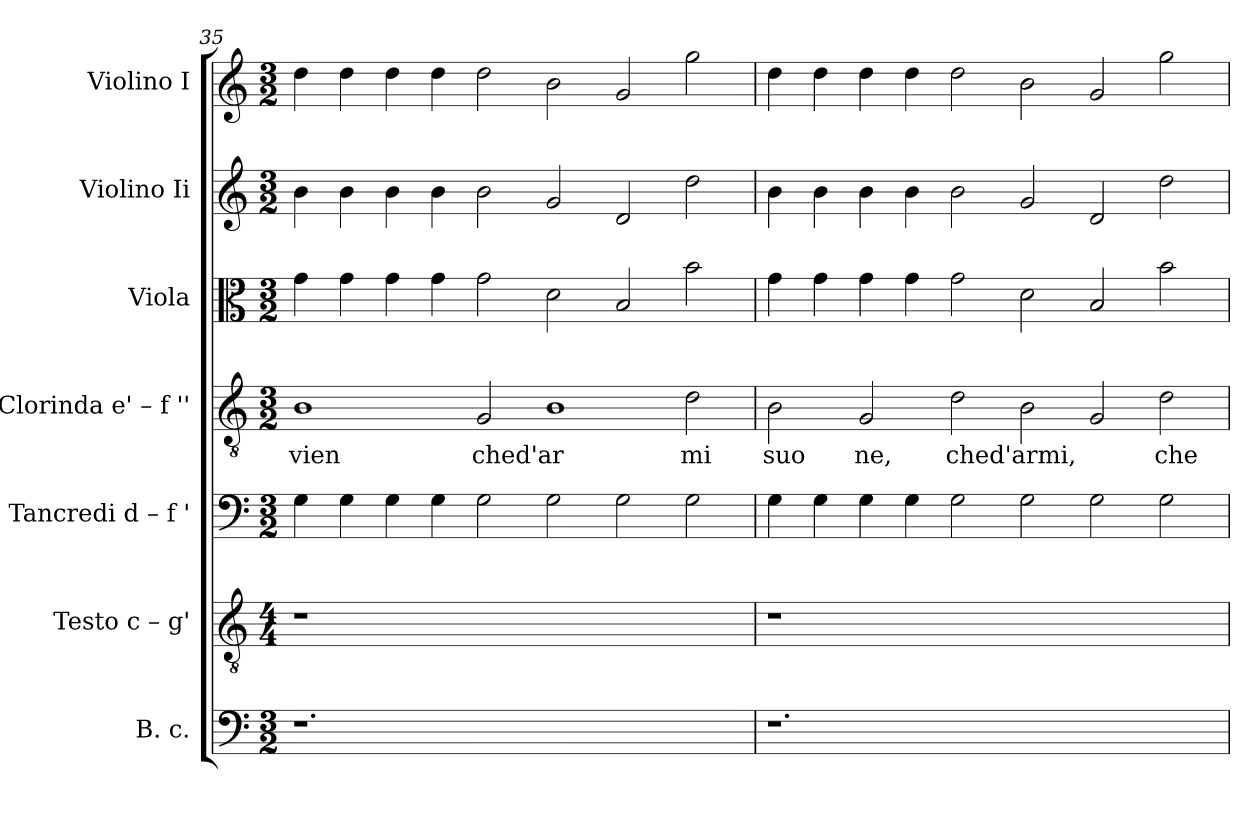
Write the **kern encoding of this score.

**kern	**kern	**kern	**kern	**text	**kern	**kern	**kern	**text
*part7	*part6	*part5	*part4	*part4	*part3	*part2	*part1	*part1
*staff7	*staff6	*staff5	*staff4	*staff4	*staff3	*staff2	*staff1	*staff1
*I"B. c.	*I"Testo  c – g'	*I"Tancredi  d – f '	*I"Clorinda  e' – f ''	*	*I"Viola	*I"Violino Ii	*I"Violino I	*
*clefF4	*clefGv2	*clefF4	*clefGv2	*	*clefC3	*clefG2	*clefG2	*
*k[]	*k[]	*k[]	*k[]	*	*k[]	*k[]	*k[]	*
*C:	*C:	*C:	*C:	*	*C:	*C:	*C:	*
*M3/2	*M4/4	*M3/2	*M3/2	*	*M3/2	*M3/2	*M3/2	*
=35	=35	=35	=35	=35	=35	=35	=35	=35
!	!	!	!	!LO:LY:b:cj	!	!	!	!LO:LY:b:cj
1.r	1r	4G\	1B	vien	4g\	4b\	4dd\	.
!	!	!	!	!	!	!	!	!LO:LY:b:cj
.	.	4G\	.	.	4g\	4b\	4dd\	.
!	!	!	!	!	!	!	!	!LO:LY:b:cj
.	.	4G\	.	.	4g\	4b\	4dd\	.
!	!	!	!	!	!	!	!	!LO:LY:b:cj
.	.	4G\	.	.	4g\	4b\	4dd\	.
!	!	!	!	!LO:LY:b:cj	!	!	!	!LO:LY:b:cj
.	0ryy	2G\	2G/	ched'ar	2g\	2b\	2dd\	.
!	!	!	!	!LO:LY:b:cj	!	!	!	!LO:LY:b:cj
1.ryy	.	2G\	1B	.	2d\	2g/	2b\	.
!	!	!	!	!	!	!	!	!LO:LY:b:cj
.	.	2G\	.	.	2B/	2d/	2g/	.
!	!	!	!	!LO:LY:b:cj	!	!	!	!LO:LY:b:cj
.	.	2G\	2d\	mi	2b\	2dd\	2gg\	.
=36	=36	=36	=36	=36	=36	=36	=36	=36
!	!	!	!	!LO:LY:b:cj	!	!	!	!LO:LY:b:cj
1.r	1r	4G\	2B\	suo	4g\	4b\	4dd\	.
!	!	!	!	!	!	!	!	!LO:LY:b:cj
.	.	4G\	.	.	4g\	4b\	4dd\	.
!	!	!	!	!LO:LY:b:cj	!	!	!	!LO:LY:b:cj
.	.	4G\	2G/	ne,	4g\	4b\	4dd\	.
!	!	!	!	!	!	!	!	!LO:LY:b:cj
.	.	4G\	.	.	4g\	4b\	4dd\	.
!	!	!	!	!LO:LY:b:cj	!	!	!	!LO:LY:b:cj
.	0ryy	2G\	2d\	ched'armi,	2g\	2b\	2dd\	.
!	!	!	!	!LO:LY:b:cj	!	!	!	!LO:LY:b:cj
1.ryy	.	2G\	2B\	.	2d\	2g/	2b\	.
!	!	!	!	!LO:LY:b:cj	!	!	!	!LO:LY:b:cj
.	.	2G\	2G/	.	2B/	2d/	2g/	.
!	!	!	!	!LO:LY:b:cj	!	!	!	!LO:LY:b:cj
.	.	2G\	2d\	che	2b\	2dd\	2gg\	.
=	=	=	=	=	=	=	=	=
*-	*-	*-	*-	*-	*-	*-	*-	*-
